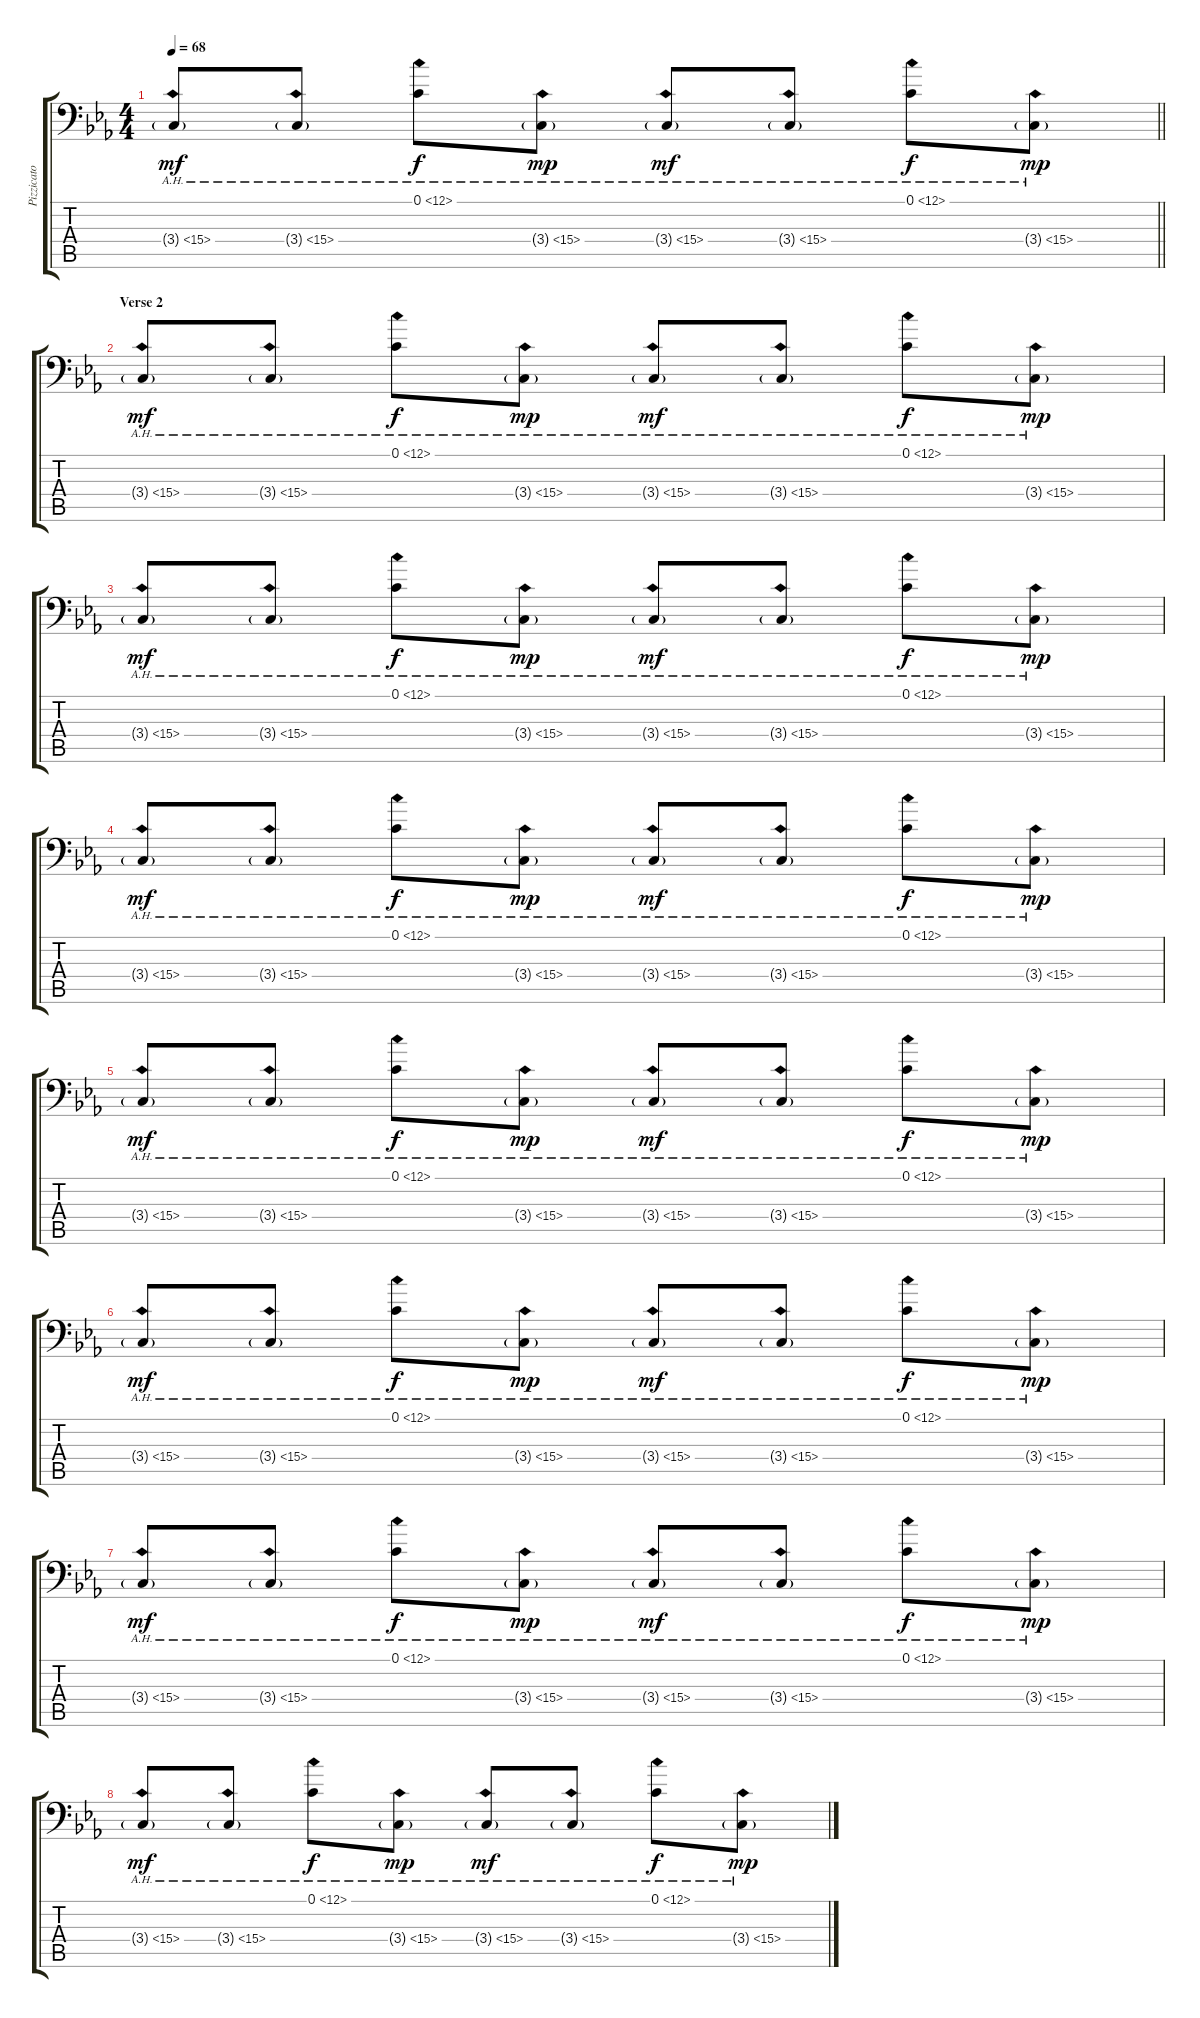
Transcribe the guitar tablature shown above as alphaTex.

\track ("Pizzicato" "Pizzicato") {instrument electricbasspick}
\staff {score tabs}
\tuning (C3 G2 D2 A1 E1 B0) {hide}
\ts (4 4)
\tempo 68
\clef f4
\barLineRight lightlight
\ks eb
3.4{ah 12 g}.8{dy mf} 3.4{ah 12 g}.8 0.1{ah 12}.8{dy f} 3.4{ah 12 g}.8{dy mp} 3.4{ah 12 g}.8{dy mf} 3.4{ah 12 g}.8 0.1{ah 12}.8{dy f} 3.4{ah 12 g}.8{dy mp} |
\section ("" "Verse 2")
3.4{ah 12 g}.8{dy mf} 3.4{ah 12 g}.8 0.1{ah 12}.8{dy f} 3.4{ah 12 g}.8{dy mp} 3.4{ah 12 g}.8{dy mf} 3.4{ah 12 g}.8 0.1{ah 12}.8{dy f} 3.4{ah 12 g}.8{dy mp} |
3.4{ah 12 g}.8{dy mf} 3.4{ah 12 g}.8 0.1{ah 12}.8{dy f} 3.4{ah 12 g}.8{dy mp} 3.4{ah 12 g}.8{dy mf} 3.4{ah 12 g}.8 0.1{ah 12}.8{dy f} 3.4{ah 12 g}.8{dy mp} |
3.4{ah 12 g}.8{dy mf} 3.4{ah 12 g}.8 0.1{ah 12}.8{dy f} 3.4{ah 12 g}.8{dy mp} 3.4{ah 12 g}.8{dy mf} 3.4{ah 12 g}.8 0.1{ah 12}.8{dy f} 3.4{ah 12 g}.8{dy mp} |
3.4{ah 12 g}.8{dy mf} 3.4{ah 12 g}.8 0.1{ah 12}.8{dy f} 3.4{ah 12 g}.8{dy mp} 3.4{ah 12 g}.8{dy mf} 3.4{ah 12 g}.8 0.1{ah 12}.8{dy f} 3.4{ah 12 g}.8{dy mp} |
3.4{ah 12 g}.8{dy mf} 3.4{ah 12 g}.8 0.1{ah 12}.8{dy f} 3.4{ah 12 g}.8{dy mp} 3.4{ah 12 g}.8{dy mf} 3.4{ah 12 g}.8 0.1{ah 12}.8{dy f} 3.4{ah 12 g}.8{dy mp} |
3.4{ah 12 g}.8{dy mf} 3.4{ah 12 g}.8 0.1{ah 12}.8{dy f} 3.4{ah 12 g}.8{dy mp} 3.4{ah 12 g}.8{dy mf} 3.4{ah 12 g}.8 0.1{ah 12}.8{dy f} 3.4{ah 12 g}.8{dy mp} |
3.4{ah 12 g}.8{dy mf} 3.4{ah 12 g}.8 0.1{ah 12}.8{dy f} 3.4{ah 12 g}.8{dy mp} 3.4{ah 12 g}.8{dy mf} 3.4{ah 12 g}.8 0.1{ah 12}.8{dy f} 3.4{ah 12 g}.8{dy mp}
